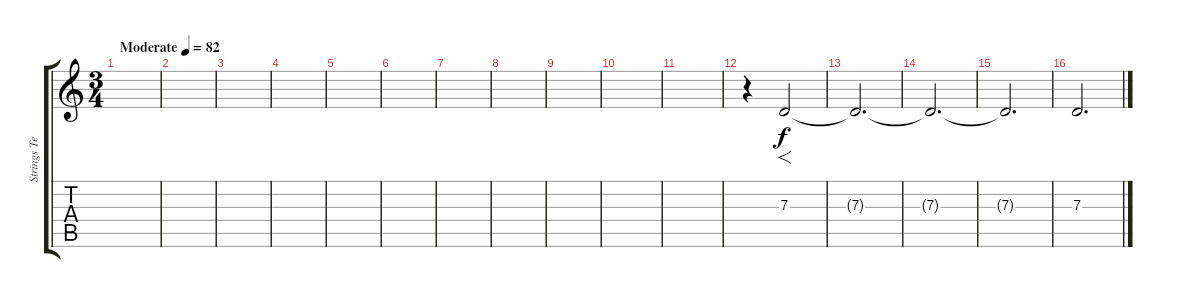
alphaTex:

\track ("Strings Tenor" "Strings Te") {instrument stringensemble2}
\staff {score tabs}
\tuning (E4 B3 G3 D3 A2 E2) {hide}
\ts (3 4)
\tempo (82 "Moderate")
\clef g2
\ks c
|
|
|
|
|
|
|
|
|
|
|
r.4 7.3.2{f} |
7.3{t}.2{d} |
7.3{t}.2{d} |
7.3{t}.2{d} |
7.3.2{d}
